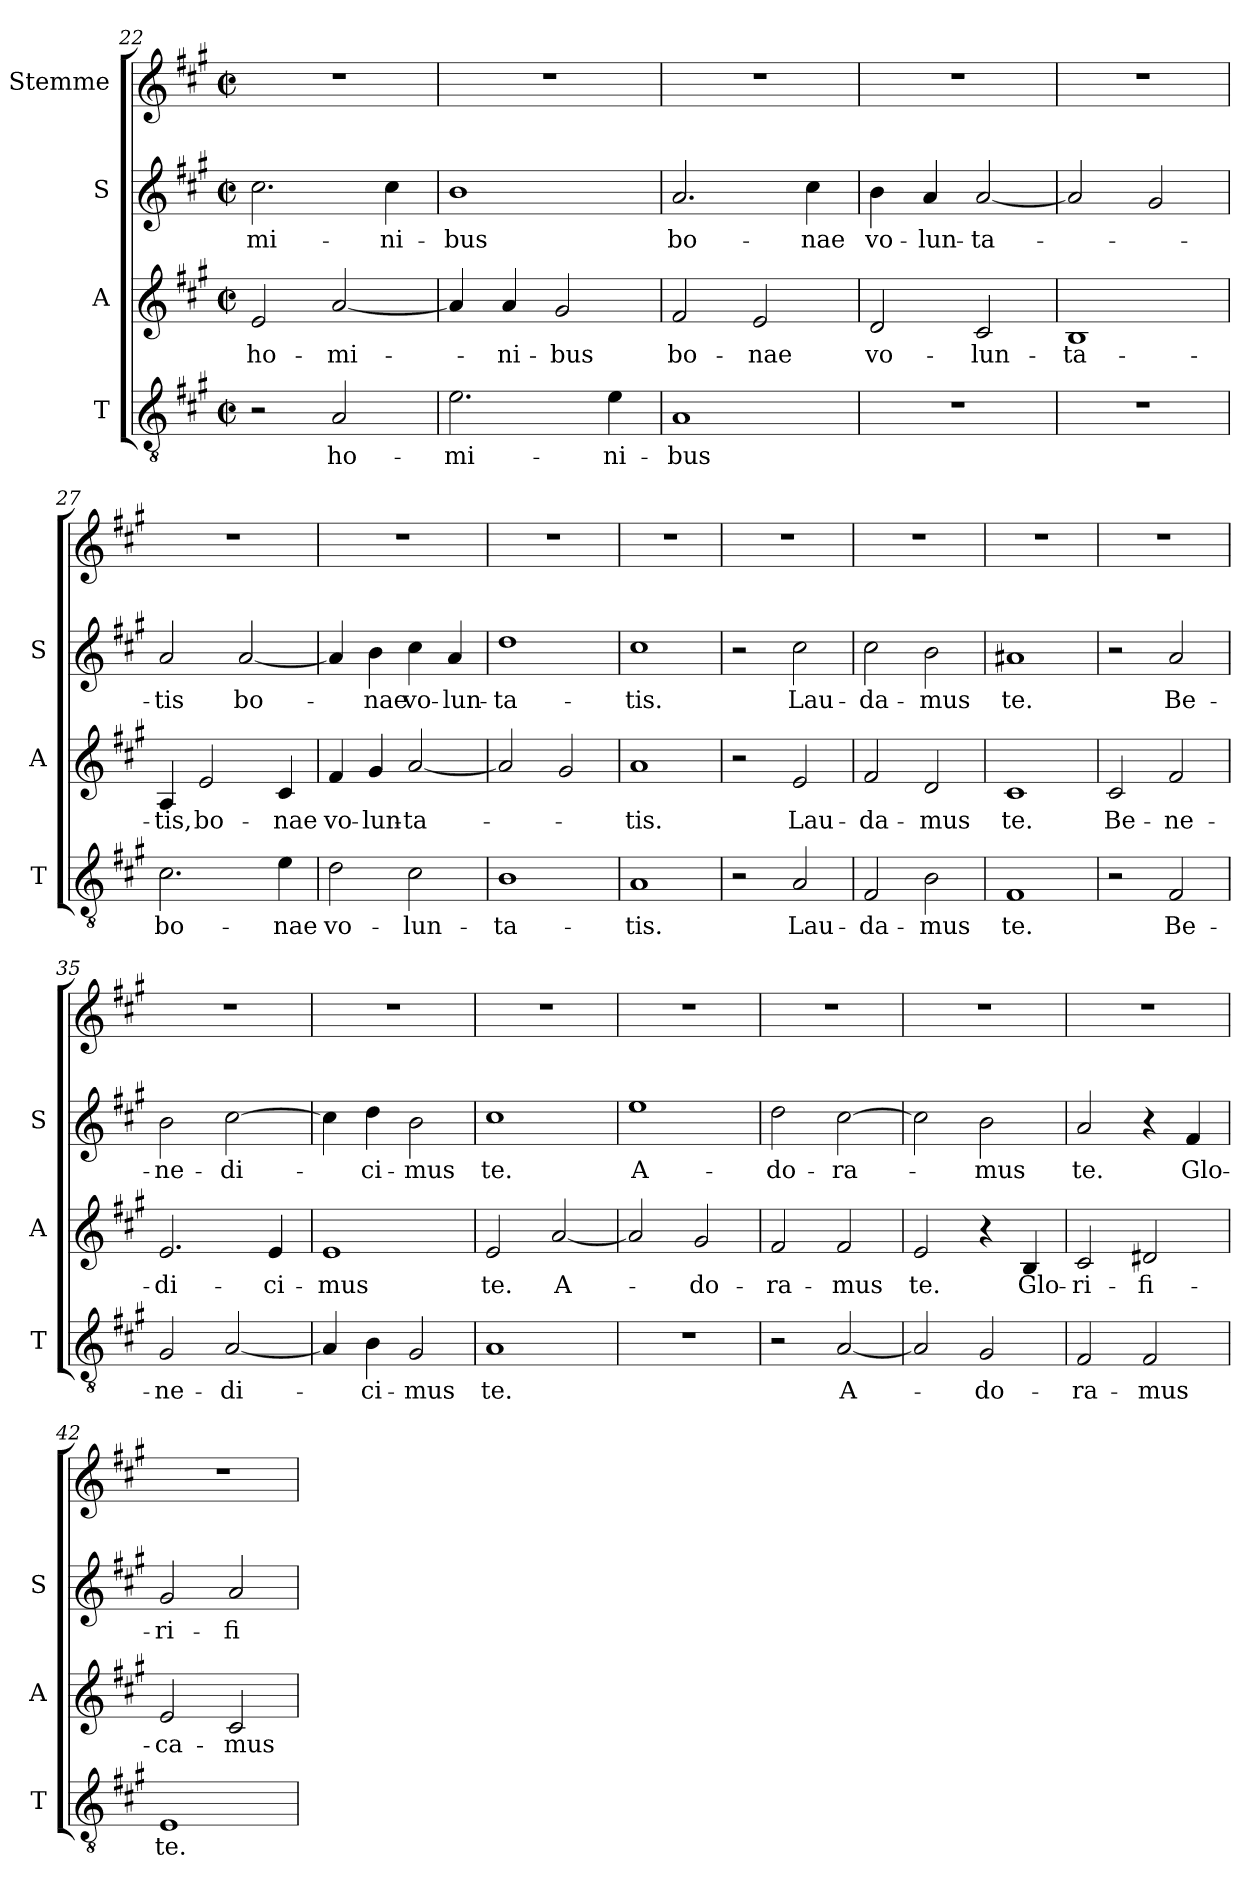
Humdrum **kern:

**kern	**text	**kern	**text	**kern	**text	**kern
*part4	*part4	*part3	*part3	*part2	*part2	*part1
*staff4	*staff4	*staff3	*staff3	*staff2	*staff2	*staff1
*I"T	*	*I"A	*	*I"S	*	*I"Stemme
*I'T	*	*I'A	*	*I'S	*	*
*clefGv2	*	*clefG2	*	*clefG2	*	*clefG2
*k[f#c#g#]	*	*k[f#c#g#]	*	*k[f#c#g#]	*	*k[f#c#g#]
*M2/2	*	*M2/2	*	*M2/2	*	*M2/2
*met(c|)	*	*met(c|)	*	*met(c|)	*	*met(c|)
=22	=22	=22	=22	=22	=22	=22
!	!	!	!LO:LY:b	!	!LO:LY:b	!
2r	.	2e/	ho-	2.cc#\	-mi-	1r
!	!LO:LY:b	!	!LO:LY:b	!	!	!
2A/	ho-	[2a/	-mi-	.	.	.
!	!	!	!	!	!LO:LY:b	!
.	.	.	.	4cc#\	-ni-	.
=23	=23	=23	=23	=23	=23	=23
!	!LO:LY:b	!	!	!	!LO:LY:b	!
2.e\	-mi-	4a/]	.	1b	-bus	1r
!	!	!	!LO:LY:b	!	!	!
.	.	4a/	-ni-	.	.	.
!	!	!	!LO:LY:b	!	!	!
.	.	2g#/	-bus	.	.	.
!	!LO:LY:b	!	!	!	!	!
4e\	-ni-	.	.	.	.	.
=24	=24	=24	=24	=24	=24	=24
!	!LO:LY:b	!	!LO:LY:b	!	!LO:LY:b	!
1A	-bus	2f#/	bo-	2.a/	bo-	1r
!	!	!	!LO:LY:b	!	!	!
.	.	2e/	-nae	.	.	.
!	!	!	!	!	!LO:LY:b	!
.	.	.	.	4cc#\	-nae	.
!!LO:LB:g=z
=25	=25	=25	=25	=25	=25	=25
!	!	!	!LO:LY:b	!	!LO:LY:b	!
1r	.	2d/	vo-	4b\	vo-	1r
!	!	!	!	!	!LO:LY:b	!
.	.	.	.	4a/	-lun-	.
!	!	!	!LO:LY:b	!	!LO:LY:b	!
.	.	2c#/	-lun-	[2a/	-ta-	.
=26	=26	=26	=26	=26	=26	=26
!	!	!	!LO:LY:b	!	!	!
1r	.	1B	-ta-	2a/]	.	1r
.	.	.	.	2g#/	.	.
=27	=27	=27	=27	=27	=27	=27
!	!LO:LY:b	!	!LO:LY:b	!	!LO:LY:b	!
2.c#\	bo-	4A/	-tis,	2a/	-tis	1r
!	!	!	!LO:LY:b	!	!	!
.	.	2e/	bo-	.	.	.
!	!	!	!	!	!LO:LY:b	!
.	.	.	.	[2a/	bo-	.
!	!LO:LY:b	!	!LO:LY:b	!	!	!
4e\	-nae	4c#/	-nae	.	.	.
=28	=28	=28	=28	=28	=28	=28
!	!LO:LY:b	!	!LO:LY:b	!	!	!
2d\	vo-	4f#/	vo-	4a/]	.	1r
!	!	!	!LO:LY:b	!	!LO:LY:b	!
.	.	4g#/	-lun-	4b\	-nae	.
!	!LO:LY:b	!	!LO:LY:b	!	!LO:LY:b	!
2c#\	-lun-	[2a/	-ta-	4cc#\	vo-	.
!	!	!	!	!	!LO:LY:b	!
.	.	.	.	4a/	-lun-	.
=29	=29	=29	=29	=29	=29	=29
!	!LO:LY:b	!	!	!	!LO:LY:b	!
1B	-ta-	2a/]	.	1dd	-ta-	1r
.	.	2g#/	.	.	.	.
=30	=30	=30	=30	=30	=30	=30
!	!LO:LY:b	!	!LO:LY:b	!	!LO:LY:b	!
1A	-tis.	1a	-tis.	1cc#	-tis.	1r
=31	=31	=31	=31	=31	=31	=31
2r	.	2r	.	2r	.	1r
!	!LO:LY:b	!	!LO:LY:b	!	!LO:LY:b	!
2A/	Lau-	2e/	Lau-	2cc#\	Lau-	.
!!LO:LB:g=z
=32	=32	=32	=32	=32	=32	=32
!	!LO:LY:b	!	!LO:LY:b	!	!LO:LY:b	!
2F#/	-da-	2f#/	-da-	2cc#\	-da-	1r
!	!LO:LY:b	!	!LO:LY:b	!	!LO:LY:b	!
2B\	-mus	2d/	-mus	2b\	-mus	.
=33	=33	=33	=33	=33	=33	=33
!	!LO:LY:b	!	!LO:LY:b	!	!LO:LY:b	!
1F#	te.	1c#	te.	1a#X	te.	1r
=34	=34	=34	=34	=34	=34	=34
!	!	!	!LO:LY:b	!	!	!
2r	.	2c#/	Be-	2r	.	1r
!	!LO:LY:b	!	!LO:LY:b	!	!LO:LY:b	!
2F#/	Be-	2f#/	-ne-	2a/	Be-	.
=35	=35	=35	=35	=35	=35	=35
!	!LO:LY:b	!	!LO:LY:b	!	!LO:LY:b	!
2G#/	-ne-	2.e/	-di-	2b\	-ne-	1r
!	!LO:LY:b	!	!	!	!LO:LY:b	!
[2A/	-di-	.	.	[2cc#\	-di-	.
!	!	!	!LO:LY:b	!	!	!
.	.	4e/	-ci-	.	.	.
=36	=36	=36	=36	=36	=36	=36
!	!	!	!LO:LY:b	!	!	!
4A/]	.	1e	-mus	4cc#\]	.	1r
!	!LO:LY:b	!	!	!	!LO:LY:b	!
4B\	-ci-	.	.	4dd\	-ci-	.
!	!LO:LY:b	!	!	!	!LO:LY:b	!
2G#/	-mus	.	.	2b\	-mus	.
=37	=37	=37	=37	=37	=37	=37
!	!LO:LY:b	!	!LO:LY:b	!	!LO:LY:b	!
1A	te.	2e/	te.	1cc#	te.	1r
!	!	!	!LO:LY:b	!	!	!
.	.	[2a/	A-	.	.	.
=38	=38	=38	=38	=38	=38	=38
!	!	!	!	!	!LO:LY:b	!
1r	.	2a/]	.	1ee	A-	1r
!	!	!	!LO:LY:b	!	!	!
.	.	2g#/	-do-	.	.	.
=39	=39	=39	=39	=39	=39	=39
!	!	!	!LO:LY:b	!	!LO:LY:b	!
2r	.	2f#/	-ra-	2dd\	-do-	1r
!	!LO:LY:b	!	!LO:LY:b	!	!LO:LY:b	!
[2A/	A-	2f#/	-mus	[2cc#\	-ra-	.
!!LO:PB:g=z
=40	=40	=40	=40	=40	=40	=40
!	!	!	!LO:LY:b	!	!	!
2A/]	.	2e/	te.	2cc#\]	.	1r
!	!LO:LY:b	!	!	!	!LO:LY:b	!
2G#/	-do-	4r	.	2b\	-mus	.
!	!	!	!LO:LY:b	!	!	!
.	.	4B/	Glo-	.	.	.
=41	=41	=41	=41	=41	=41	=41
!	!LO:LY:b	!	!LO:LY:b	!	!LO:LY:b	!
2F#/	-ra-	2c#/	-ri-	2a/	te.	1r
!	!LO:LY:b	!	!LO:LY:b	!	!	!
2F#/	-mus	2d#X/	-fi-	4r	.	.
!	!	!	!	!	!LO:LY:b	!
.	.	.	.	4f#/	Glo-	.
=42	=42	=42	=42	=42	=42	=42
!	!LO:LY:b	!	!LO:LY:b	!	!LO:LY:b	!
1E	te.	2e/	-ca-	2g#/	-ri-	1r
!	!	!	!LO:LY:b	!	!LO:LY:b	!
.	.	2c#/	-mus	2a/	-fi-	.
=	=	=	=	=	=	=
*-	*-	*-	*-	*-	*-	*-
